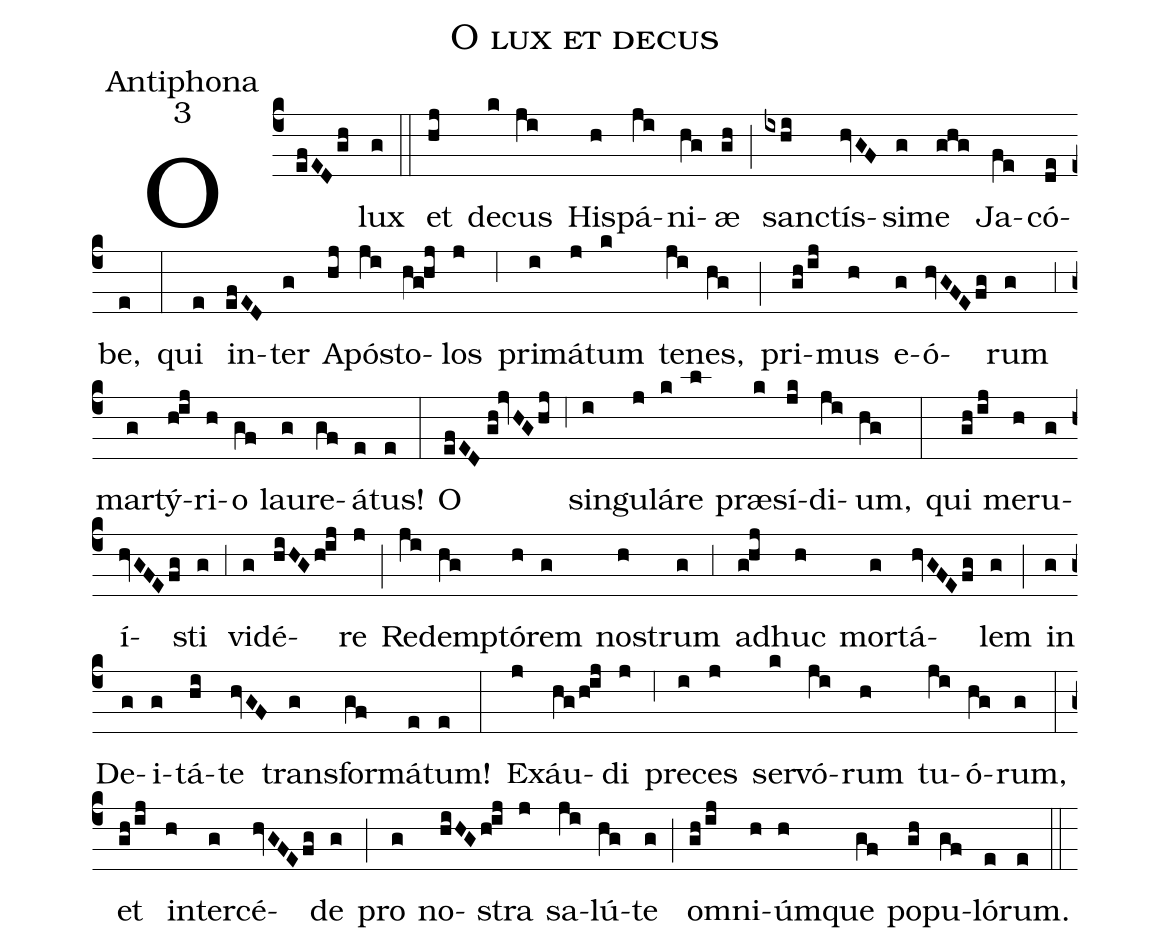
name:O lux et decus;
office-part:Antiphona;
mode:3;
%%
(c4) O(efED/gh) lux(g) (::)
et(hj) de(k)cus(ji) Hi(h)spá(ji)ni(hg)æ(gh) (;) san(ixhi)ctís(hvGF)si(g)me(ghg) Ja(fe)có(de)be,(e) (:)
qui(e) in(efED)ter(g) A(hj)pó(ji)sto(hg!hj)los(j) (,6) pri(i)má(j)tum(k) te(ji)nes,(hg) (;) pri(gh/ij)mus(h) e(g)ó(hvGFE/fg)rum(g) (,3) mar(g)tý(h!ij)ri(h)o(gf) lau(g)re(gf)á(e)tus!(e) (:)
O(efED//gh!jvHG/hj) (,6) sin(i)gu(j)lá(k)re(l) præ(k)sí(jk)di(ji)um,(hg) (:)
qui(gh/ij) me(h)ru(g)í(hvGFE/fg)sti(g) (,3) vi(g)dé(hiHG/h!ij)re(j) (;) Re(ji)demp(hg)tó(h)rem(g) no(h)strum(g) (,3) ad(g!hj)huc(h) mor(g)tá(hvGFE/fg)lem(g) (;) in(g) De(g)i(g)tá(hi)te(hvGF) tran(g)sfor(gf)má(e)tum!(e) (:)
Ex(j)áu(hg/h!ij)di(j) (,6) pre(i)ces(j) ser(k)vó(ji)rum(h) tu(ji)ó(hg)rum,(g) (:)
et(gh/ij) in(h)ter(g)cé(hvGFE/fg)de(g) (;) pro(g) no(hiHG/h!ij)stra(j) sa(ji)lú(hg)te(g) (;) o(gh/ij)mni(h)úm(h)que(gf) po(gh)pu(gf)ló(e)rum.(e) (::)
